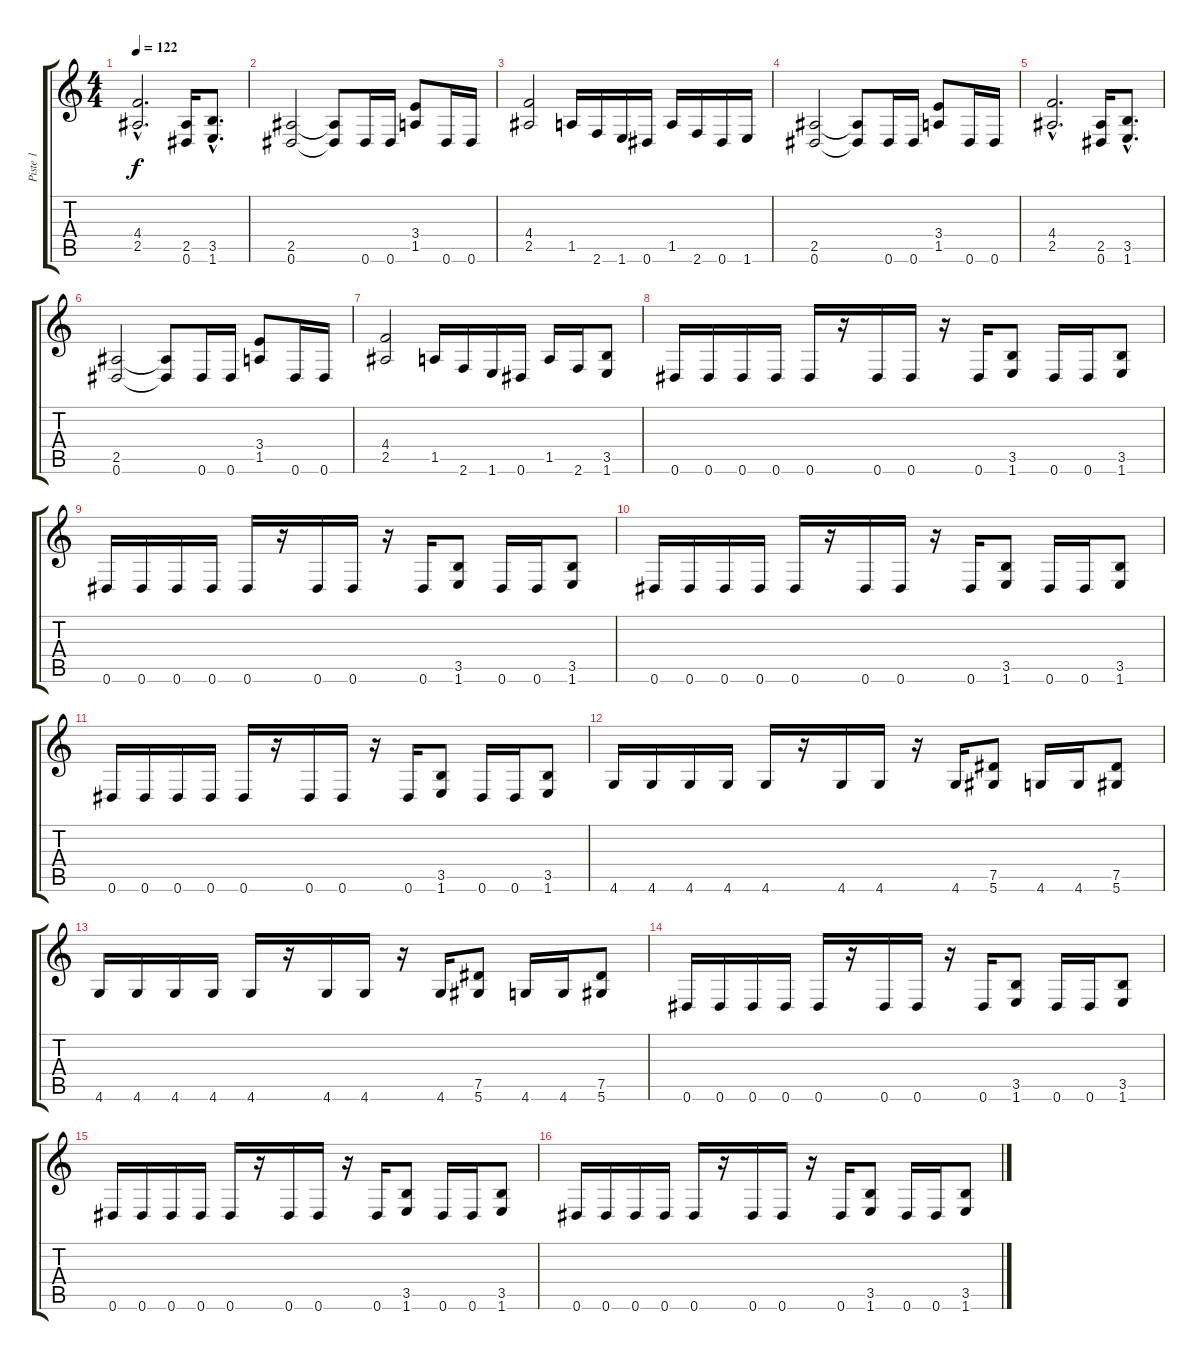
\track ("Piste 1" "Piste 1") {instrument distortionguitar}
\staff {score tabs}
\tuning (Eb4 Bb3 Gb3 Db3 Ab2 Eb2) {hide}
\ts (4 4)
\tempo 122
\clef g2
\ks c
(4.4{hac} 2.5{hac}).2{d dy f} (2.5 0.6).16 (3.5{hac} 1.6{hac}).8{d} |
(2.5 0.6).2 (2.5{t} 0.6{t}).8 0.6.16 0.6.16 (3.4 1.5).8 0.6.16 0.6.16 |
(4.4 2.5).2 1.5.16 2.6.16 1.6.16 0.6.16 1.5.16 2.6.16 0.6.16 1.6.16 |
(2.5 0.6).2 (2.5{t} 0.6{t}).8 0.6.16 0.6.16 (3.4 1.5).8 0.6.16 0.6.16 |
(4.4{hac} 2.5{hac}).2{d} (2.5 0.6).16 (3.5{hac} 1.6{hac}).8{d} |
(2.5 0.6).2 (2.5{t} 0.6{t}).8 0.6.16 0.6.16 (3.4 1.5).8 0.6.16 0.6.16 |
(4.4 2.5).2 1.5.16 2.6.16 1.6.16 0.6.16 1.5.16 2.6.16 (3.5 1.6).8 |
0.6.16 0.6.16 0.6.16 0.6.16 0.6.16 r.16 0.6.16 0.6.16 r.16 0.6.16 (3.5 1.6).8 0.6.16 0.6.16 (3.5 1.6).8 |
0.6.16 0.6.16 0.6.16 0.6.16 0.6.16 r.16 0.6.16 0.6.16 r.16 0.6.16 (3.5 1.6).8 0.6.16 0.6.16 (3.5 1.6).8 |
0.6.16 0.6.16 0.6.16 0.6.16 0.6.16 r.16 0.6.16 0.6.16 r.16 0.6.16 (3.5 1.6).8 0.6.16 0.6.16 (3.5 1.6).8 |
0.6.16 0.6.16 0.6.16 0.6.16 0.6.16 r.16 0.6.16 0.6.16 r.16 0.6.16 (3.5 1.6).8 0.6.16 0.6.16 (3.5 1.6).8 |
4.6.16 4.6.16 4.6.16 4.6.16 4.6.16 r.16 4.6.16 4.6.16 r.16 4.6.16 (7.5 5.6).8 4.6.16 4.6.16 (7.5 5.6).8 |
4.6.16 4.6.16 4.6.16 4.6.16 4.6.16 r.16 4.6.16 4.6.16 r.16 4.6.16 (7.5 5.6).8 4.6.16 4.6.16 (7.5 5.6).8 |
0.6.16 0.6.16 0.6.16 0.6.16 0.6.16 r.16 0.6.16 0.6.16 r.16 0.6.16 (3.5 1.6).8 0.6.16 0.6.16 (3.5 1.6).8 |
0.6.16 0.6.16 0.6.16 0.6.16 0.6.16 r.16 0.6.16 0.6.16 r.16 0.6.16 (3.5 1.6).8 0.6.16 0.6.16 (3.5 1.6).8 |
0.6.16 0.6.16 0.6.16 0.6.16 0.6.16 r.16 0.6.16 0.6.16 r.16 0.6.16 (3.5 1.6).8 0.6.16 0.6.16 (3.5 1.6).8
